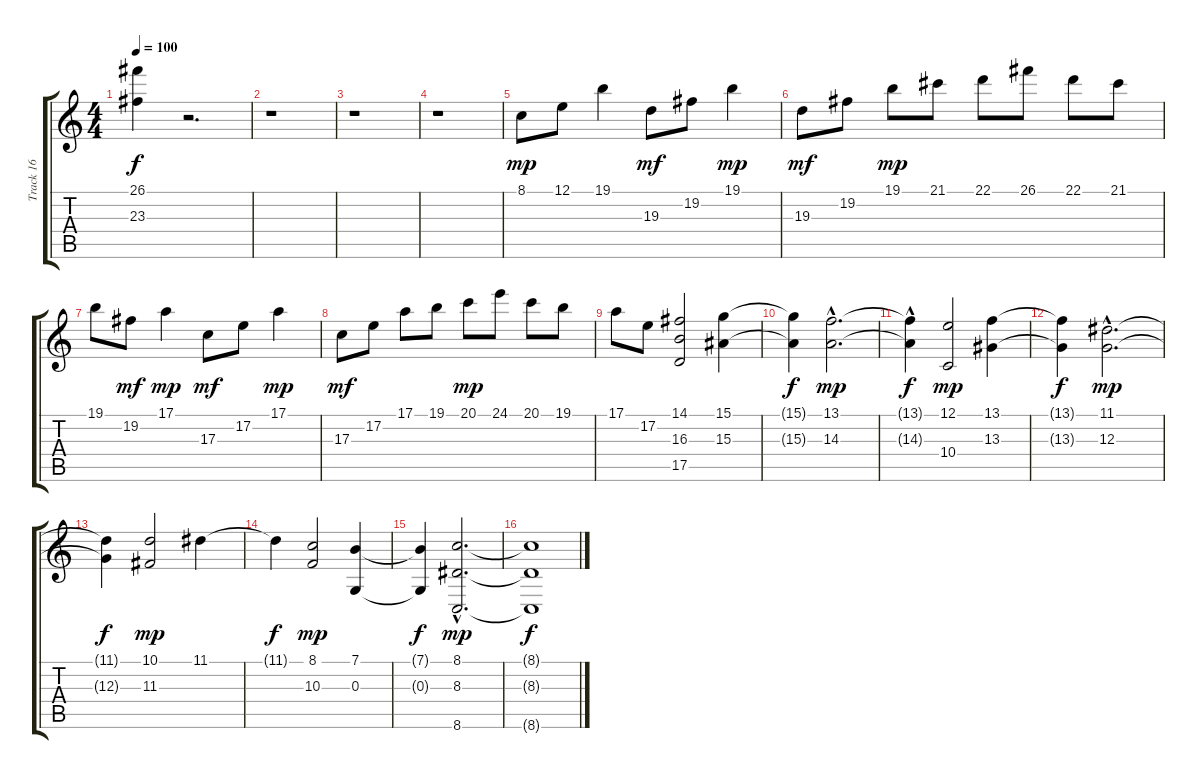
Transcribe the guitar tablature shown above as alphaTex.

\track ("Track 16" "Track 16") {instrument stringensemble1}
\staff {score tabs}
\tuning (E4 B3 G3 D3 A2 E2) {hide}
\ts (4 4)
\tempo 100
\clef g2
\ks c
(26.1{t} 23.3{t}).4{dy f} r.2{d} |
r.1 |
r.1 |
r.1 |
8.1.8{dy mp volume 16} 12.1.8 19.1.4 19.3.8{dy mf} 19.2.8 19.1.4{dy mp} |
19.3.8{dy mf} 19.2.8 19.1.8{dy mp} 21.1.8 22.1.8 26.1.8 22.1.8 21.1.8 |
19.1.8 19.2.8{dy mf} 17.1.4{dy mp} 17.3.8{dy mf} 17.2.8 17.1.4{dy mp} |
17.3.8{dy mf} 17.2.8 17.1.8 19.1.8 20.1.8{dy mp} 24.1.8 20.1.8 19.1.8 |
17.1.8 17.2.8 (14.1 16.3 17.5).2 (15.1 15.3).4 |
(15.1{t} 15.3{t}).4{dy f} (13.1{hac} 14.3{hac}).2{d dy mp} |
(13.1{t} 14.3{hac t}).4{dy f} (12.1 10.4).2{dy mp} (13.1 13.3).4 |
(13.1{t} 13.3{t}).4{dy f} (11.1{hac} 12.3{hac}).2{d dy mp} |
(11.1{t} 12.3{t}).4{dy f} (10.1 11.3).2{dy mp} 11.1.4 |
11.1{t}.4{dy f} (8.1 10.3).2{dy mp} (7.1 0.3).4 |
(7.1{t} 0.3{t}).4{dy f} (8.1{hac} 8.3{hac} 8.6{hac}).2{d dy mp volume 16} |
(8.1{t} 8.3{t} 8.6{t}).1{dy f}
